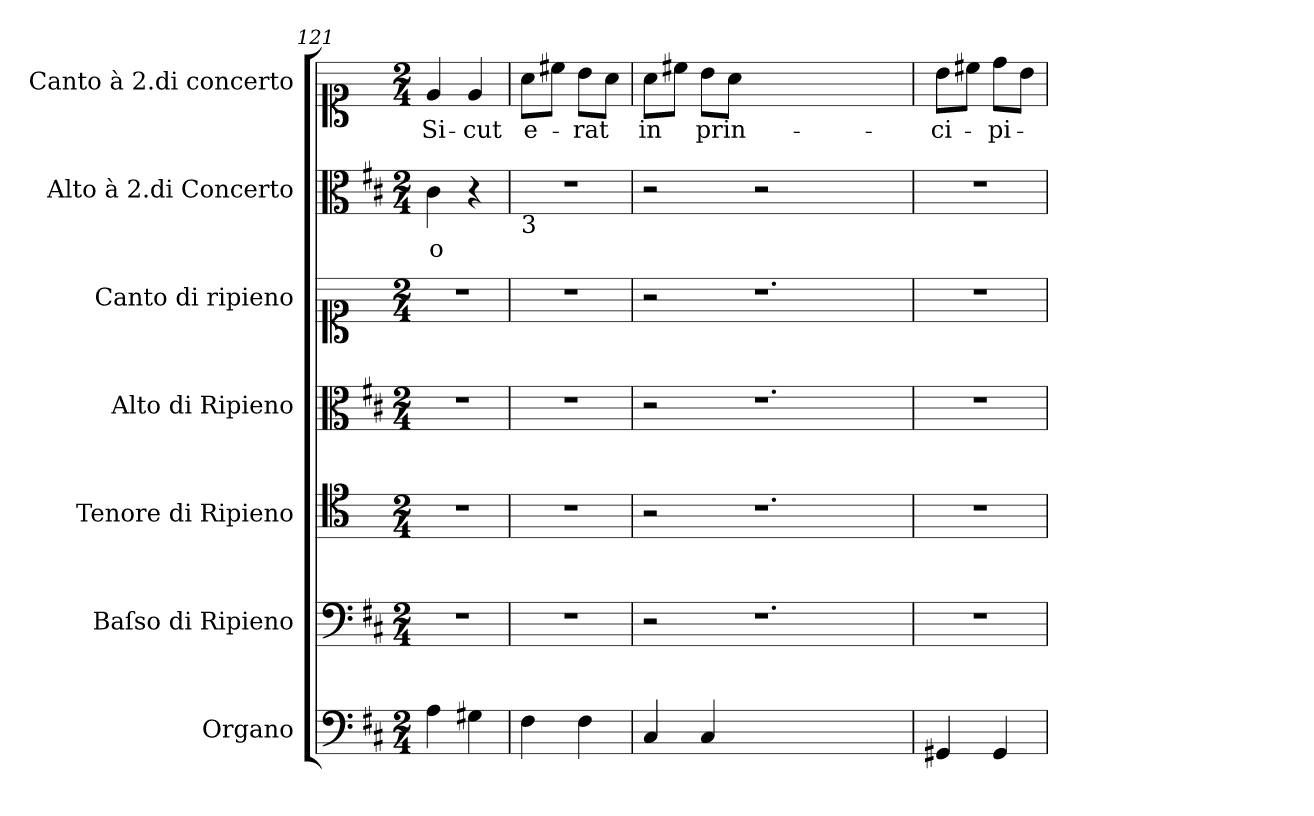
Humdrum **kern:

**kern	**kern	**kern	**kern	**kern	**kern	**text	**kern	**text
*part7	*part6	*part5	*part4	*part3	*part2	*part2	*part1	*part1
*staff7	*staff6	*staff5	*staff4	*staff3	*staff2	*staff2	*staff1	*staff1
*I"Organo	*I"Baſso di Ripieno	*I"Tenore di Ripieno	*I"Alto di Ripieno	*I"Canto di ripieno	*I"Alto à 2.di Concerto	*	*I"Canto à 2.di concerto	*
*I'org	*I'B rip	*I'T rip	*I'A rip	*	*I'A conc	*	*	*
*clefF4	*clefF4	*clefC4	*clefC3	*clefC1	*clefC3	*	*clefC1	*
*k[f#c#]	*k[f#c#]	*k[]	*k[f#c#]	*k[]	*k[f#c#]	*	*k[]	*
*M2/4	*M2/4	*M2/4	*M2/4	*M2/4	*M2/4	*	*M2/4	*
=121	=121	=121	=121	=121	=121	=121	=121	=121
4A\	2r	2r	2r	2r	4c#\	-o	4e/	Si-
4G#X\	.	.	.	.	4r	.	4e/	-cut
=122	=122	=122	=122	=122	=122	=122	=122	=122
!	!	!	!	!	!LO:TX:b:t=3	!	!	!
4F#\	2r	2r	2r	2r	2r	.	8a\L	e-
.	.	.	.	.	.	.	8cc#\J	.
4F#\	.	.	.	.	.	.	8b\L	-rat
.	.	.	.	.	.	.	8a\J	.
=123	=123	=123	=123	=123	=123	=123	=123	=123
4C#/	2r	2r	2r	2r	2r	.	8a\L	in
.	.	.	.	.	.	.	8cc#\J	.
4C#/	.	.	.	.	.	.	8b\L	prin-
.	.	.	.	.	.	.	8a\J	.
1.ryy	1.r	1.r	1.r	1.r	2r	.	1.ryy	.
.	.	.	.	.	1ryy	.	.	.
=124	=124	=124	=124	=124	=124	=124	=124	=124
4GG#X/	2r	2r	2r	2r	2r	.	8b\L	-ci-
.	.	.	.	.	.	.	8cc#\J	.
4GG#/	.	.	.	.	.	.	8dd\L	-pi-
.	.	.	.	.	.	.	8b\J	.
=	=	=	=	=	=	=	=	=
*-	*-	*-	*-	*-	*-	*-	*-	*-
